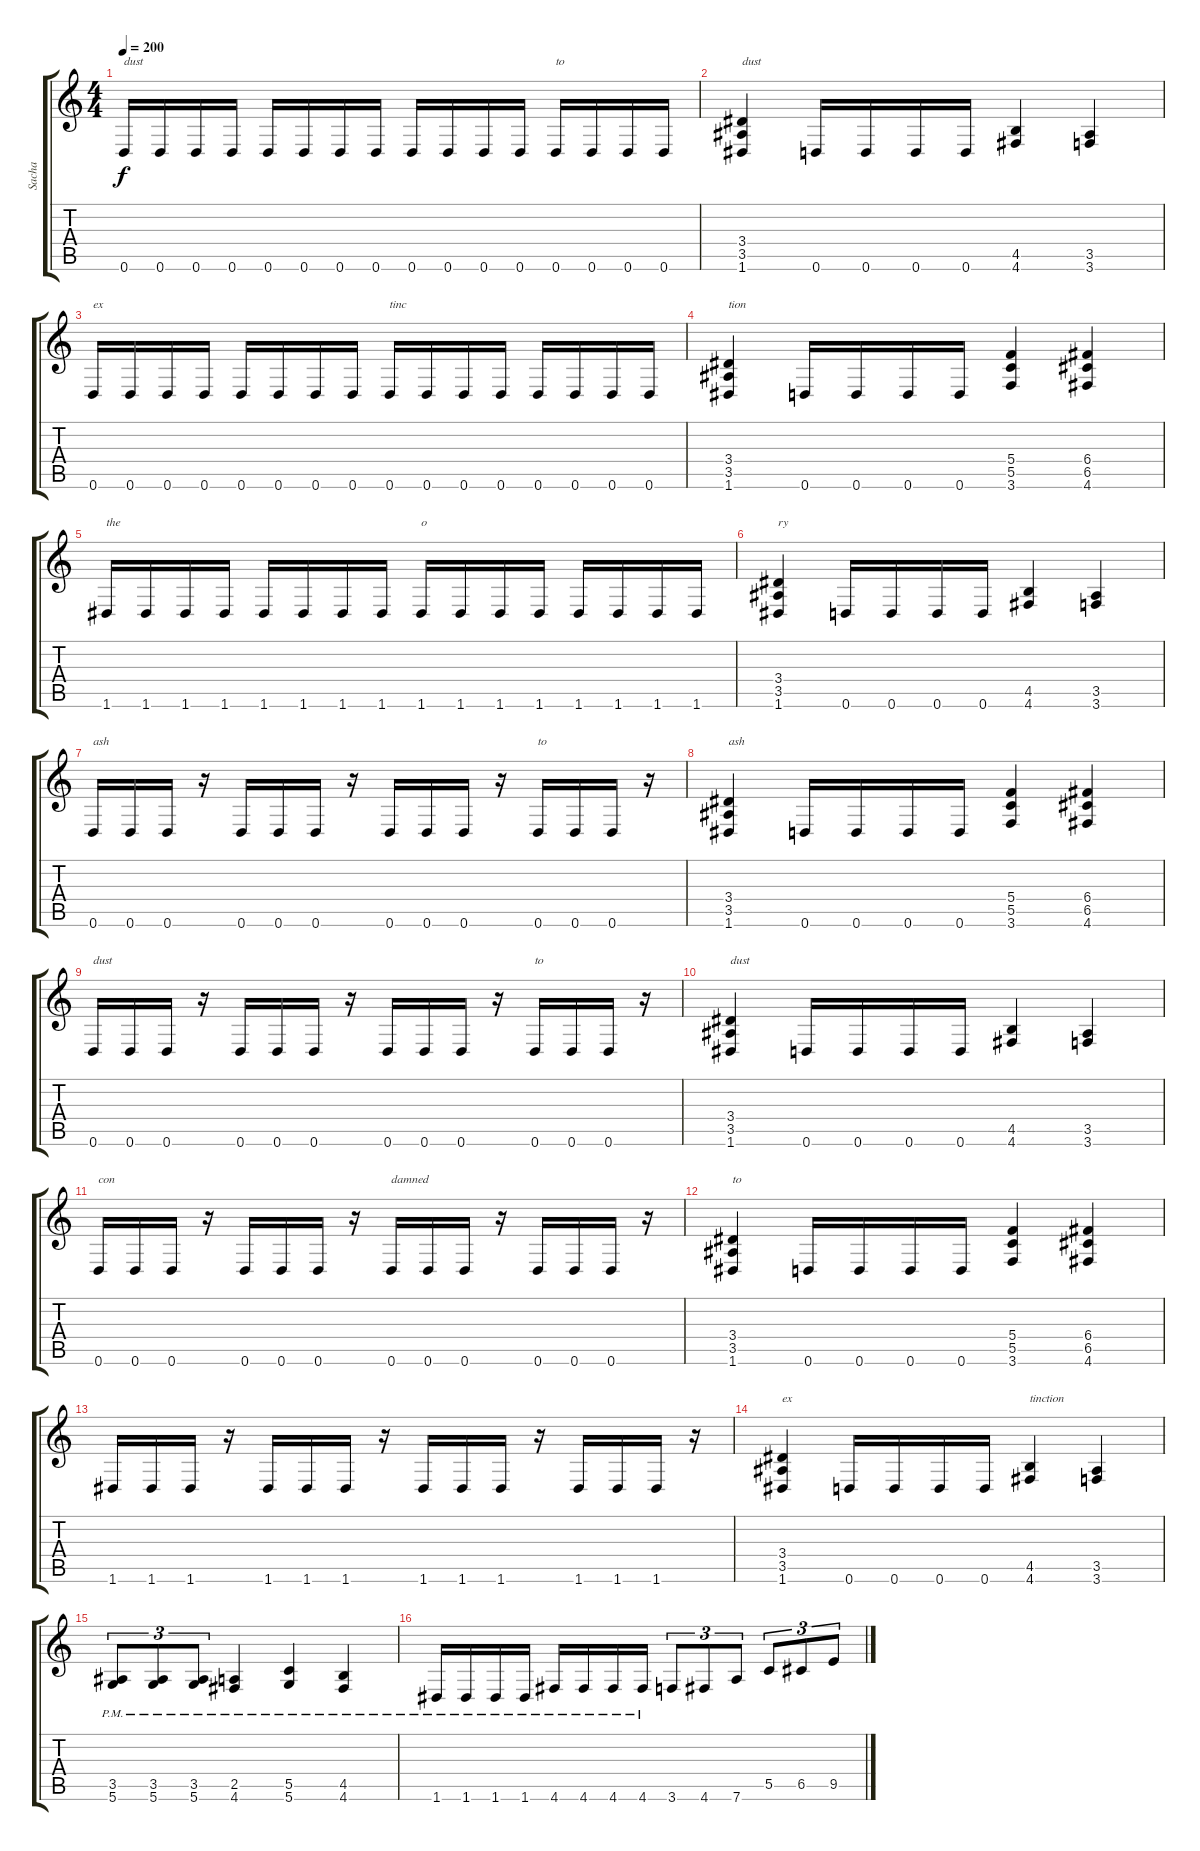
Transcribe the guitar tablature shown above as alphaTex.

\track ("Sacha" "Sacha") {instrument distortionguitar}
\staff {score tabs}
\tuning (D4 A3 F3 C3 G2 D2) {hide}
\ts (4 4)
\tempo 200
\clef g2
\ks c
0.6.16{txt "dust" dy f} 0.6.16 0.6.16 0.6.16 0.6.16 0.6.16 0.6.16 0.6.16 0.6.16 0.6.16 0.6.16 0.6.16 0.6.16{txt "to"} 0.6.16 0.6.16 0.6.16 |
(3.4 3.5 1.6).4{txt "dust"} 0.6.16 0.6.16 0.6.16 0.6.16 (4.5 4.6).4 (3.5 3.6).4 |
0.6.16{txt "ex"} 0.6.16 0.6.16 0.6.16 0.6.16 0.6.16 0.6.16 0.6.16 0.6.16{txt "tinc"} 0.6.16 0.6.16 0.6.16 0.6.16 0.6.16 0.6.16 0.6.16 |
(3.4 3.5 1.6).4{txt "tion"} 0.6.16 0.6.16 0.6.16 0.6.16 (5.4 5.5 3.6).4 (6.4 6.5 4.6).4 |
1.6.16{txt "the"} 1.6.16 1.6.16 1.6.16 1.6.16 1.6.16 1.6.16 1.6.16 1.6.16{txt "o"} 1.6.16 1.6.16 1.6.16 1.6.16 1.6.16 1.6.16 1.6.16 |
(3.4 3.5 1.6).4{txt "ry"} 0.6.16 0.6.16 0.6.16 0.6.16 (4.5 4.6).4 (3.5 3.6).4 |
0.6.16{txt "ash"} 0.6.16 0.6.16 r.16 0.6.16 0.6.16 0.6.16 r.16 0.6.16 0.6.16 0.6.16 r.16 0.6.16{txt "to"} 0.6.16 0.6.16 r.16 |
(3.4 3.5 1.6).4{txt "ash"} 0.6.16 0.6.16 0.6.16 0.6.16 (5.4 5.5 3.6).4 (6.4 6.5 4.6).4 |
0.6.16{txt "dust"} 0.6.16 0.6.16 r.16 0.6.16 0.6.16 0.6.16 r.16 0.6.16 0.6.16 0.6.16 r.16 0.6.16{txt "to"} 0.6.16 0.6.16 r.16 |
(3.4 3.5 1.6).4{txt "dust"} 0.6.16 0.6.16 0.6.16 0.6.16 (4.5 4.6).4 (3.5 3.6).4 |
0.6.16{txt "con"} 0.6.16 0.6.16 r.16 0.6.16 0.6.16 0.6.16 r.16 0.6.16{txt "damned"} 0.6.16 0.6.16 r.16 0.6.16 0.6.16 0.6.16 r.16 |
(3.4 3.5 1.6).4{txt "to"} 0.6.16 0.6.16 0.6.16 0.6.16 (5.4 5.5 3.6).4 (6.4 6.5 4.6).4 |
1.6.16 1.6.16 1.6.16 r.16 1.6.16 1.6.16 1.6.16 r.16 1.6.16 1.6.16 1.6.16 r.16 1.6.16 1.6.16 1.6.16 r.16 |
(3.4 3.5 1.6).4{txt "ex"} 0.6.16 0.6.16 0.6.16 0.6.16 (4.5 4.6).4{txt "tinction"} (3.5 3.6).4 |
(3.5{pm} 5.6{pm}).8{tu (3 2)} (3.5{pm} 5.6{pm}).8{tu (3 2)} (3.5{pm} 5.6{pm}).8{tu (3 2)} (2.5{pm} 4.6{pm}).4 (5.5{pm} 5.6{pm}).4 (4.5{pm} 4.6{pm}).4 |
1.6{pm}.16 1.6{pm}.16 1.6{pm}.16 1.6{pm}.16 4.6{pm}.16 4.6{pm}.16 4.6{pm}.16 4.6{pm}.16 3.6.8{tu (3 2)} 4.6.8{tu (3 2)} 7.6.8{tu (3 2)} 5.5.8{tu (3 2)} 6.5.8{tu (3 2)} 9.5.8{tu (3 2)}
